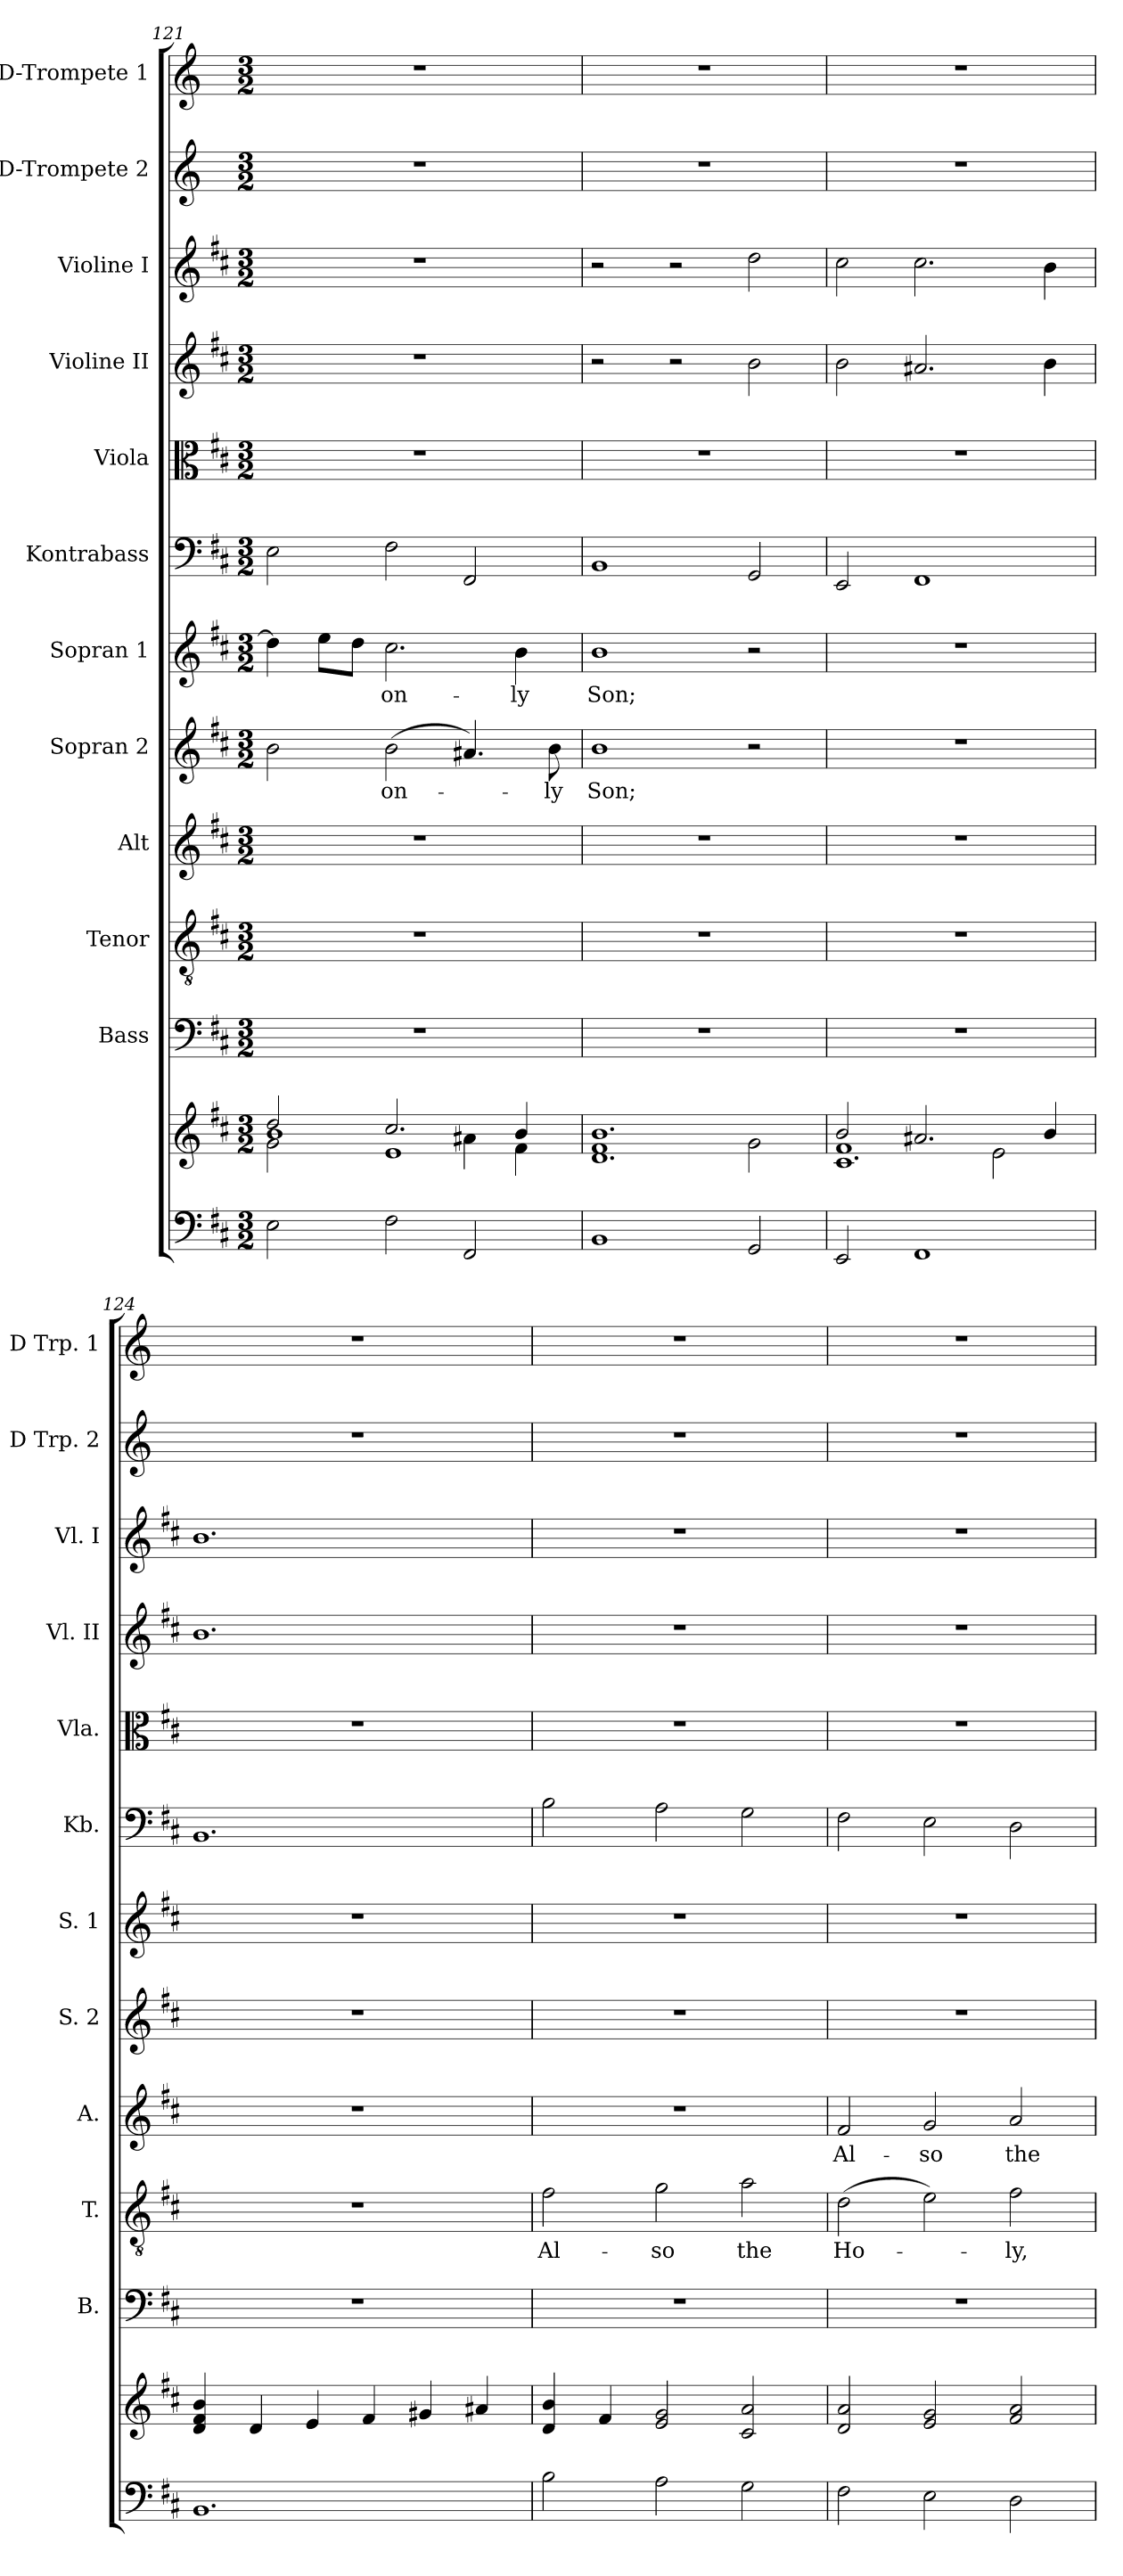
**kern	**kern	**kern	**kern	**text	**kern	**text	**kern	**text	**kern	**text	**kern	**kern	**kern	**kern	**kern	**kern
*part12	*part12	*part11	*part10	*part10	*part9	*part9	*part8	*part8	*part7	*part7	*part6	*part5	*part4	*part3	*part2	*part1
*staff13	*staff12	*staff11	*staff10	*staff10	*staff9	*staff9	*staff8	*staff8	*staff7	*staff7	*staff6	*staff5	*staff4	*staff3	*staff2	*staff1
*	*	*I"Bass	*I"Tenor	*	*I"Alt	*	*I"Sopran 2	*	*I"Sopran 1	*	*I"Kontrabass	*I"Viola	*I"Violine II	*I"Violine I	*I"D-Trompete 2	*I"D-Trompete 1
*	*	*I'B.	*I'T.	*	*I'A.	*	*I'S. 2	*	*I'S. 1	*	*I'Kb.	*I'Vla.	*I'Vl. II	*I'Vl. I	*I'D Trp. 2	*I'D Trp. 1
*clefF4	*clefG2	*clefF4	*clefGv2	*	*clefG2	*	*clefG2	*	*clefG2	*	*clefF4	*clefC3	*clefG2	*clefG2	*clefG2	*clefG2
*	*	*	*	*	*	*	*	*	*	*	*ITrd7c12	*	*	*	*ITrd-1c-2	*ITrd-1c-2
*k[f#c#]	*k[f#c#]	*k[f#c#]	*k[f#c#]	*	*k[f#c#]	*	*k[f#c#]	*	*k[f#c#]	*	*k[f#c#]	*k[f#c#]	*k[f#c#]	*k[f#c#]	*k[f#c#]	*k[f#c#]
*D:	*D:	*D:	*D:	*	*D:	*	*D:	*	*D:	*	*D:	*D:	*D:	*D:	*D:	*D:
*M3/2	*M3/2	*M3/2	*M3/2	*	*M3/2	*	*M3/2	*	*M3/2	*	*M3/2	*M3/2	*M3/2	*M3/2	*M3/2	*M3/2
=121	=121	=121	=121	=121	=121	=121	=121	=121	=121	=121	=121	=121	=121	=121	=121	=121
*	*^	*	*	*	*	*	*	*	*	*	*	*	*	*	*	*
*	*	*^	*	*	*	*	*	*	*	*	*	*	*	*	*	*	*
2E\	2dd/	2g\	1b	1.r	1.r	.	1.r	.	2b\	.	4dd\]	.	2EE\	1.r	1.r	1.r	1.r	1.r
.	.	.	.	.	.	.	.	.	.	.	8ee\L	.	.	.	.	.	.	.
.	.	.	.	.	.	.	.	.	.	.	8dd\J	.	.	.	.	.	.	.
!	!	!	!	!	!	!	!	!	!	!LO:LY:b	!	!LO:LY:b	!	!	!	!	!	!
2F#\	2.cc#/	1e	.	.	.	.	.	.	(>2b\	on-	2.cc#\	-on-	2FF#\	.	.	.	.	.
2FF#/	.	.	4a#X\	.	.	.	.	.	4.a#X/)	.	.	.	2FFF#/	.	.	.	.	.
!	!	!	!	!	!	!	!	!	!	!	!	!LO:LY:b	!	!	!	!	!	!
.	4b/	.	4f#\	.	.	.	.	.	.	.	4b\	-ly	.	.	.	.	.	.
!	!	!	!	!	!	!	!	!	!	!LO:LY:b	!	!	!	!	!	!	!	!
.	.	.	.	.	.	.	.	.	8b\	-ly	.	.	.	.	.	.	.	.
*	*	*v	*v	*	*	*	*	*	*	*	*	*	*	*	*	*	*	*
=122	=122	=122	=122	=122	=122	=122	=122	=122	=122	=122	=122	=122	=122	=122	=122	=122	=122
!	!	!	!	!	!	!	!	!	!LO:LY:b	!	!LO:LY:b	!	!	!	!	!	!
1BB	1.d 1.b	1f#	1.r	1.r	.	1.r	.	1b	Son;	1b	Son;	1BBB	1.r	2r	2r	1.r	1.r
.	.	.	.	.	.	.	.	.	.	.	.	.	.	2r	2r	.	.
2GG/	.	2g\	.	.	.	.	.	2r	.	2r	.	2GGG/	.	2b\	2dd\	.	.
=123	=123	=123	=123	=123	=123	=123	=123	=123	=123	=123	=123	=123	=123	=123	=123	=123	=123
*	*	*^	*	*	*	*	*	*	*	*	*	*	*	*	*	*	*
2EE/	2b/	1f#	1.c#	1.r	1.r	.	1.r	.	1.r	.	1.r	.	2EEE/	1.r	2b\	2cc#\	1.r	1.r
1FF#	2.a#X/	.	.	.	.	.	.	.	.	.	.	.	1FFF#	.	2.a#X/	2.cc#\	.	.
.	.	2e\	.	.	.	.	.	.	.	.	.	.	.	.	.	.	.	.
.	4b/	.	.	.	.	.	.	.	.	.	.	.	.	.	4b\	4b\	.	.
*	*v	*v	*v	*	*	*	*	*	*	*	*	*	*	*	*	*	*	*
=124	=124	=124	=124	=124	=124	=124	=124	=124	=124	=124	=124	=124	=124	=124	=124	=124
1.BB	4d/ 4f#/ 4b/	1.r	1.r	.	1.r	.	1.r	.	1.r	.	1.BBB	1.r	1.b	1.b	1.r	1.r
.	4d/	.	.	.	.	.	.	.	.	.	.	.	.	.	.	.
.	4e/	.	.	.	.	.	.	.	.	.	.	.	.	.	.	.
.	4f#/	.	.	.	.	.	.	.	.	.	.	.	.	.	.	.
.	4g#X/	.	.	.	.	.	.	.	.	.	.	.	.	.	.	.
.	4a#X/	.	.	.	.	.	.	.	.	.	.	.	.	.	.	.
=125	=125	=125	=125	=125	=125	=125	=125	=125	=125	=125	=125	=125	=125	=125	=125	=125
!	!	!	!	!LO:LY:b	!	!	!	!	!	!	!	!	!	!	!	!
2B\	4d/ 4b/	1.r	2f#\	Al-	1.r	.	1.r	.	1.r	.	2BB\	1.r	1.r	1.r	1.r	1.r
.	4f#/	.	.	.	.	.	.	.	.	.	.	.	.	.	.	.
!	!	!	!	!LO:LY:b	!	!	!	!	!	!	!	!	!	!	!	!
2A\	2e/ 2g/	.	2g\	-so	.	.	.	.	.	.	2AA\	.	.	.	.	.
!	!	!	!	!LO:LY:b	!	!	!	!	!	!	!	!	!	!	!	!
2G\	2c#/ 2a/	.	2a\	the	.	.	.	.	.	.	2GG\	.	.	.	.	.
!!LO:PB:g=z
=126	=126	=126	=126	=126	=126	=126	=126	=126	=126	=126	=126	=126	=126	=126	=126	=126
!	!	!	!	!LO:LY:b	!	!LO:LY:b	!	!	!	!	!	!	!	!	!	!
2F#\	2d/ 2a/	1.r	(>2d\	Ho-	2f#/	Al-	1.r	.	1.r	.	2FF#\	1.r	1.r	1.r	1.r	1.r
!	!	!	!	!	!	!LO:LY:b	!	!	!	!	!	!	!	!	!	!
2E\	2e/ 2g/	.	2e\)	.	2g/	-so	.	.	.	.	2EE\	.	.	.	.	.
!	!	!	!	!LO:LY:b	!	!LO:LY:b	!	!	!	!	!	!	!	!	!	!
2D\	2f#/ 2a/	.	2f#\	-ly,	2a/	the	.	.	.	.	2DD\	.	.	.	.	.
=	=	=	=	=	=	=	=	=	=	=	=	=	=	=	=	=
*-	*-	*-	*-	*-	*-	*-	*-	*-	*-	*-	*-	*-	*-	*-	*-	*-
